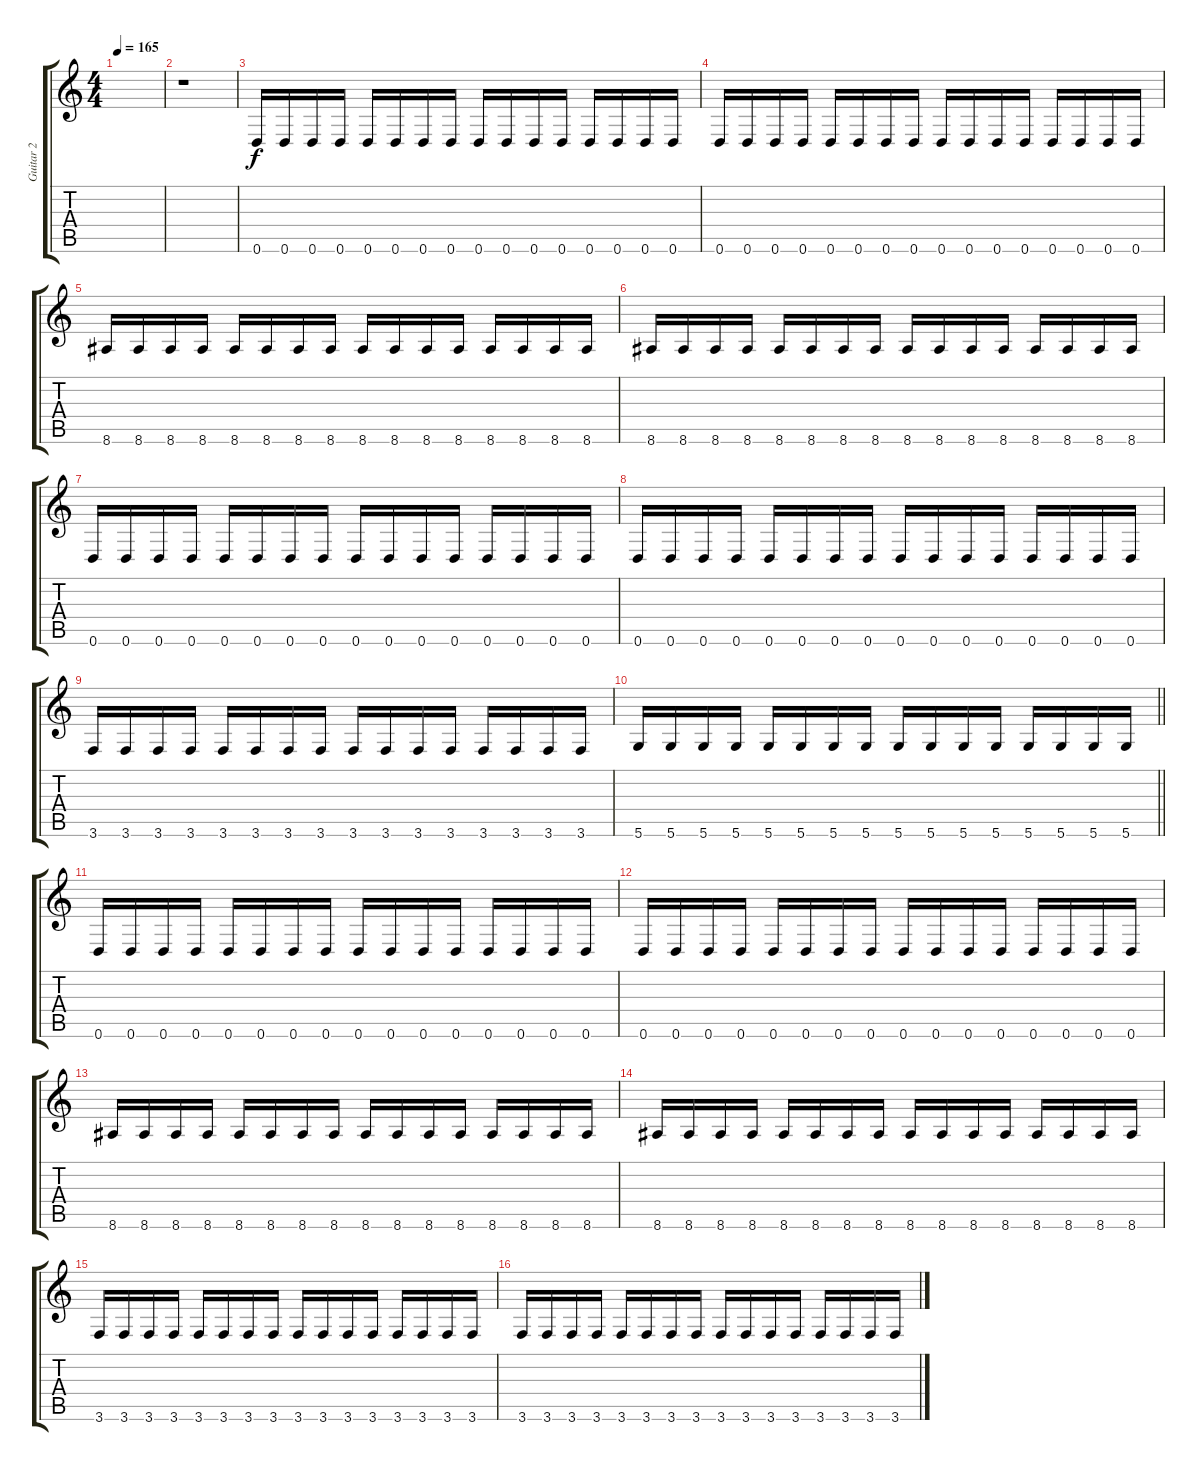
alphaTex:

\track ("Guitar 2" "Guitar 2") {instrument distortionguitar}
\staff {score tabs}
\tuning (E4 B3 G3 D3 A2 D2) {hide}
\ts (4 4)
\tempo 165
\clef g2
\ks c
|
r.1 |
0.6.16 0.6.16 0.6.16 0.6.16 0.6.16 0.6.16 0.6.16 0.6.16 0.6.16 0.6.16 0.6.16 0.6.16 0.6.16 0.6.16 0.6.16 0.6.16 |
0.6.16 0.6.16 0.6.16 0.6.16 0.6.16 0.6.16 0.6.16 0.6.16 0.6.16 0.6.16 0.6.16 0.6.16 0.6.16 0.6.16 0.6.16 0.6.16 |
8.6.16 8.6.16 8.6.16 8.6.16 8.6.16 8.6.16 8.6.16 8.6.16 8.6.16 8.6.16 8.6.16 8.6.16 8.6.16 8.6.16 8.6.16 8.6.16 |
8.6.16 8.6.16 8.6.16 8.6.16 8.6.16 8.6.16 8.6.16 8.6.16 8.6.16 8.6.16 8.6.16 8.6.16 8.6.16 8.6.16 8.6.16 8.6.16 |
0.6.16 0.6.16 0.6.16 0.6.16 0.6.16 0.6.16 0.6.16 0.6.16 0.6.16 0.6.16 0.6.16 0.6.16 0.6.16 0.6.16 0.6.16 0.6.16 |
0.6.16 0.6.16 0.6.16 0.6.16 0.6.16 0.6.16 0.6.16 0.6.16 0.6.16 0.6.16 0.6.16 0.6.16 0.6.16 0.6.16 0.6.16 0.6.16 |
3.6.16 3.6.16 3.6.16 3.6.16 3.6.16 3.6.16 3.6.16 3.6.16 3.6.16 3.6.16 3.6.16 3.6.16 3.6.16 3.6.16 3.6.16 3.6.16 |
\barLineRight lightlight
5.6.16 5.6.16 5.6.16 5.6.16 5.6.16 5.6.16 5.6.16 5.6.16 5.6.16 5.6.16 5.6.16 5.6.16 5.6.16 5.6.16 5.6.16 5.6.16 |
0.6.16 0.6.16 0.6.16 0.6.16 0.6.16 0.6.16 0.6.16 0.6.16 0.6.16 0.6.16 0.6.16 0.6.16 0.6.16 0.6.16 0.6.16 0.6.16 |
0.6.16 0.6.16 0.6.16 0.6.16 0.6.16 0.6.16 0.6.16 0.6.16 0.6.16 0.6.16 0.6.16 0.6.16 0.6.16 0.6.16 0.6.16 0.6.16 |
8.6.16 8.6.16 8.6.16 8.6.16 8.6.16 8.6.16 8.6.16 8.6.16 8.6.16 8.6.16 8.6.16 8.6.16 8.6.16 8.6.16 8.6.16 8.6.16 |
8.6.16 8.6.16 8.6.16 8.6.16 8.6.16 8.6.16 8.6.16 8.6.16 8.6.16 8.6.16 8.6.16 8.6.16 8.6.16 8.6.16 8.6.16 8.6.16 |
3.6.16 3.6.16 3.6.16 3.6.16 3.6.16 3.6.16 3.6.16 3.6.16 3.6.16 3.6.16 3.6.16 3.6.16 3.6.16 3.6.16 3.6.16 3.6.16 |
3.6.16 3.6.16 3.6.16 3.6.16 3.6.16 3.6.16 3.6.16 3.6.16 3.6.16 3.6.16 3.6.16 3.6.16 3.6.16 3.6.16 3.6.16 3.6.16
